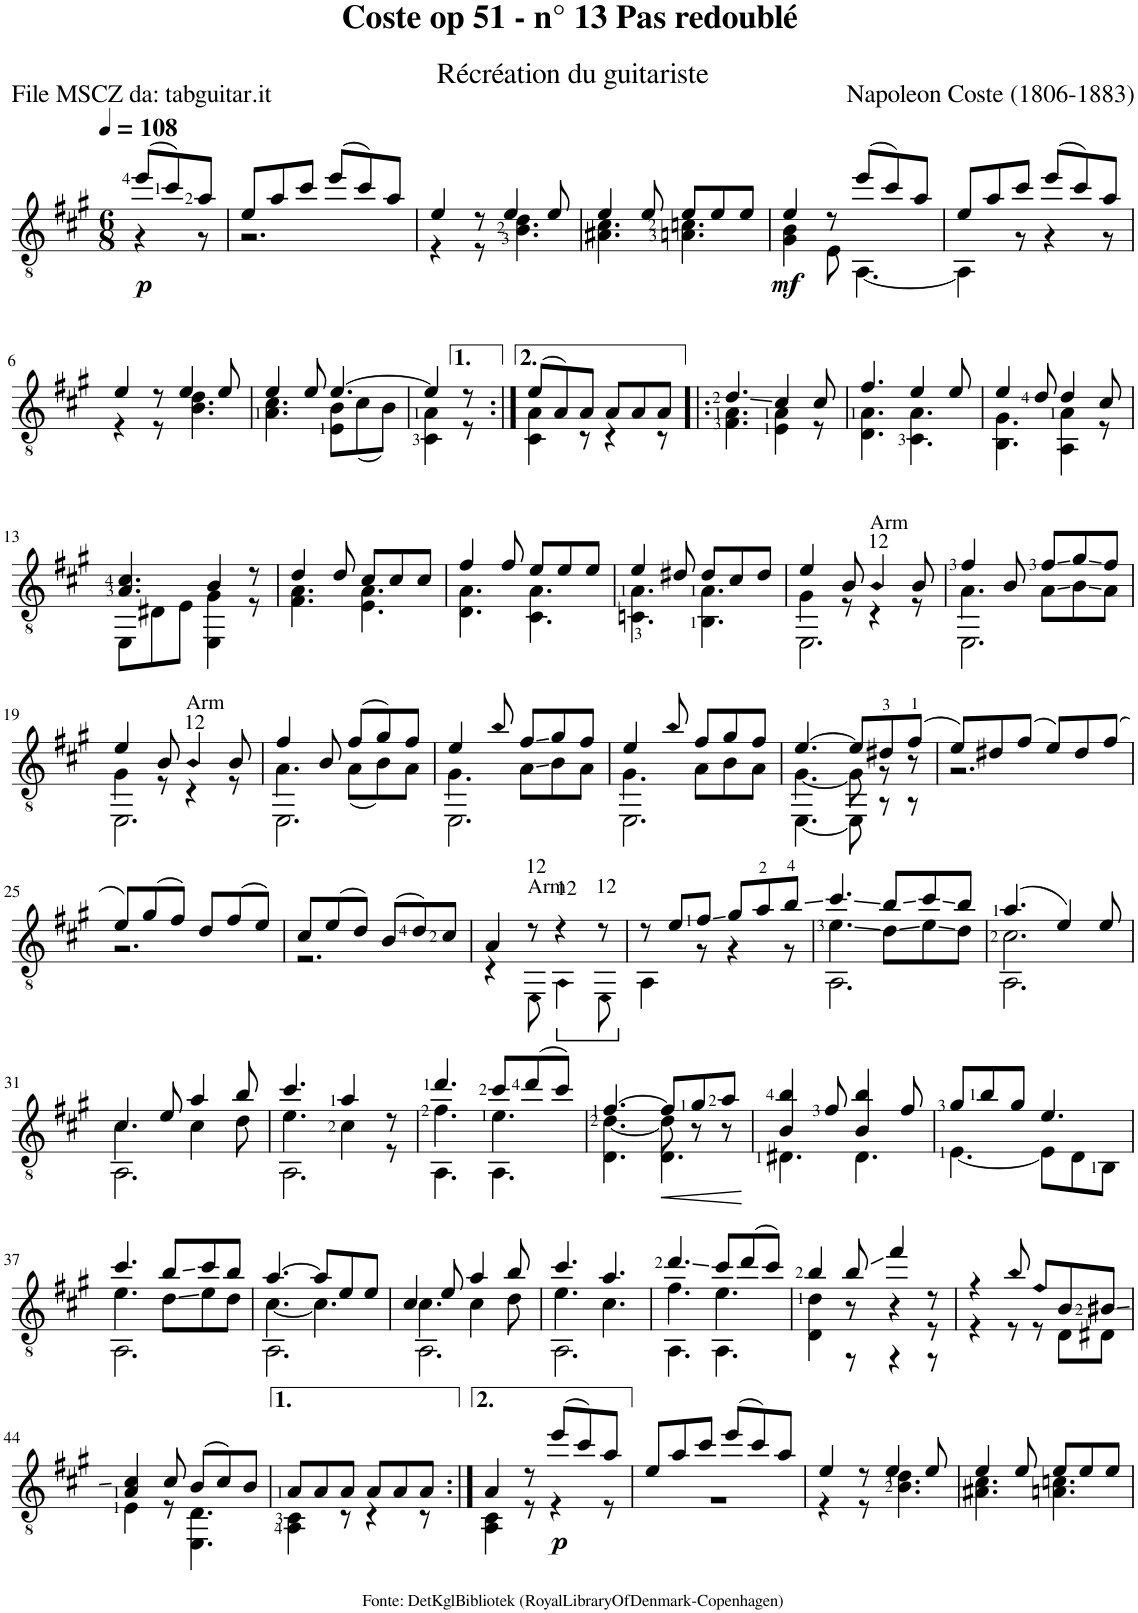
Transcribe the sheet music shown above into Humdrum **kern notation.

**kern	**dynam
*part1	*part1
*staff1	*staff1
*I"Guitar	*
*I'Guit.	*
*clefGv2	*
*k[f#c#g#]	*
*M6/8	*
*MM108	*
=	=
*^	*
!	!	!LO:DY:b
(8ee/L	4r	p
8cc#/)	.	.
8a/J	8r	.
=1	=1	=1
8e/L	2.r	.
8a/	.	.
8cc#/J	.	.
(8ee/L	.	.
8cc#/)	.	.
8a/J	.	.
=2	=2	=2
4e/	4r	.
8r	8r	.
4e/	4.B\ 4.d\	.
8e/	.	.
=3	=3	=3
4e/	4.A#X\ 4.c#\	.
8e/	.	.
8e/L	4.An\ 4.cn\	.
8e/	.	.
8e/J	.	.
=4	=4	=4
!	!	!LO:DY:b
4e/	4G#\ 4B\	mf
8r	8E\	.
(8ee/L	[4.AA\	.
8cc#/)	.	.
8a/J	.	.
=5	=5	=5
8e/L	4AA\]	.
8a/	.	.
8cc#/J	8r	.
(8ee/L	4r	.
8cc#/)	.	.
8a/J	8r	.
!!LO:LB:g=z	!!
=6	=6	=6
4e/	4r	.
8r	8r	.
4e/	4.B\ 4.d\	.
8e/	.	.
=7	=7	=7
4e/	4.A\ 4.c#\	.
8e/	.	.
[4.e/	8E\ 8B\L	.
.	(8c#\	.
.	8B\J)	.
=8	=8	=8
4e/]	4C#\ 4A\	.
8r	8r	.
=9:|!	=9:|!	=9:|!
(8e/L	4C#\ 4A\	.
8A/)	.	.
8A/J	8r	.
8A/L	4r	.
8A/	.	.
8A/J	8r	.
=10!|:	=10!|:	=10!|:
4.d/	4.F#\ 4.A\	.
4c#/	4E\ 4A\	.
8c#/	8r	.
=11	=11	=11
4.f#/	4.D\ 4.A\	.
4e/	4.C#\ 4.A\	.
8e/	.	.
=12	=12	=12
4e/	4.BB\ 4.G#\	.
8d/	.	.
4d/	4AA\ 4A\	.
8c#/	8r	.
!!LO:LB:g=z	!!
=13	=13	=13
4.A/ 4.c#/	8EE\L	.
.	8D#X\	.
.	8E\J	.
4B/	4EE\ 4G#\	.
8r	8r	.
=14	=14	=14
4d/	4.F#\ 4.A\	.
8d/	.	.
8c#/L	4.E\ 4.A\	.
8c#/	.	.
8c#/J	.	.
=15	=15	=15
4f#/	4.D\ 4.A\	.
8f#/	.	.
8e/L	4.C#\ 4.A\	.
8e/	.	.
8e/J	.	.
=16	=16	=16
4e/	4.Cn\ 4.A\	.
8d#X/	.	.
8d#/L	4.BB\ 4.A\	.
8c#/	.	.
8d#/J	.	.
=17	=17	=17
*	*^	*
4e/	4G#\	2.EE\	.
8B/	8r	.	.
!LO:TX:a:t=12	!	!	!
!LO:TX:a:t=Arm	!	!	!
4B/	4r	.	.
8B/	8r	.	.
=18	=18	=18	=18
4f#/	4.A\	2.EE\	.
8B/	.	.	.
8f#/L	8A\L	.	.
8g#/	8B\	.	.
8f#/J	8A\J	.	.
!!LO:LB:g=z	!!	!!
=19	=19	=19	=19
4e/	4G#\	2.EE\	.
8B/	8r	.	.
!LO:TX:a:t=12	!	!	!
!LO:TX:a:t=Arm	!	!	!
4B/	4r	.	.
8B/	8r	.	.
=20	=20	=20	=20
4f#/	4.A\	2.EE\	.
8B/	.	.	.
(8f#/L	(8A\L	.	.
8g#/)	8B\)	.	.
8f#/J	8A\J	.	.
=21	=21	=21	=21
4e/	4.G#\	2.EE\	.
8b/	.	.	.
8f#/L	8A\L	.	.
8g#/	8B\	.	.
8f#/J	8A\J	.	.
=22	=22	=22	=22
4e/	4.G#\	2.EE\	.
8b/	.	.	.
8f#/L	8A\L	.	.
8g#/	8B\	.	.
8f#/J	8A\J	.	.
=23	=23	=23	=23
[4.e/	[4.G#\	[4.EE\	.
8e/L]	8G#\]	8EE\]	.
8d#X/	8r	8r	.
(8f#/J	8r	8r	.
*	*v	*v	*
=24	=24	=24
8e/L)	2.r	.
8d#X/	.	.
(8f#/J	.	.
8e/L)	.	.
8d#/	.	.
(8f#/J	.	.
!!LO:LB:g=z	!!
=25	=25	=25
8e/L)	2.r	.
(8g#/	.	.
8f#/J)	.	.
8d/L	.	.
(8f#/	.	.
8e/J)	.	.
=26	=26	=26
8c#/L	2.r	.
(8e/	.	.
8d/J)	.	.
(8B/L	.	.
8d/)	.	.
8c#/J	.	.
=27	=27	=27
4A/	4r	.
!LO:TX:a:t=Arm	!	!
!LO:TX:a:t=12	!	!
8r	8EE\	.
*ped	*	*
!LO:TX:a:t=12	!	!
4r	4AA\	.
!LO:TX:a:t=12	!	!
8r	8EE\	.
=28	=28	=28
*Xped	*	*
8r	4AA\	.
8e/L	.	.
8f#/J	8r	.
8g#/L	4r	.
8a/	.	.
8b/J	8r	.
=29	=29	=29
*	*^	*
4.cc#/	4.e\	2.AA\	.
8b/L	8d\L	.	.
8cc#/	8e\	.	.
8b/J	8d\J	.	.
=30	=30	=30	=30
(4.a/	2.c#\	2.AA\	.
4e/)	.	.	.
8e/	.	.	.
!!LO:LB:g=z	!!	!!
=31	=31	=31	=31
4c#/	4.c#\	2.AA\	.
8e/	.	.	.
4a/	4c#\	.	.
8b/	8d\	.	.
=32	=32	=32	=32
4.cc#/	4.e\	2.AA\	.
4a/	4c#\	.	.
8r	8r	.	.
=33	=33	=33	=33
4.dd/	4.f#\	4.AA\	.
8cc#/L	4.e\	4.AA\	.
(8dd/	.	.	.
8cc#/J)	.	.	.
=34	=34	=34	=34
[4.f#/	[4.d\	4.D\	.
!	!	!	!LO:HP:b
8f#/L]	8d\]	4.D\	<
8g#/	8r	.	.
8a/J	8r	.	.
*v	*v	*v	*
.	[
=35	=35
*^	*
4B/ 4b/	4.D#X\	.
8f#/	.	.
4B/ 4b/	4.D#\	.
8f#/	.	.
=36	=36	=36
8g#/L	[4.E\	.
8b/	.	.
8g#/J	.	.
4.e/	8E\L]	.
.	8D\	.
.	8BB\J	.
!!LO:LB:g=z	!!
=37	=37	=37
*	*^	*
4.cc#/	4.e\	2.AA\	.
8b/L	8d\L	.	.
8cc#/	8e\	.	.
8b/J	8d\J	.	.
=38	=38	=38	=38
[4.a/	[4.c#\	2.AA\	.
8a/L]	4.c#\]	.	.
8e/	.	.	.
8e/J	.	.	.
=39	=39	=39	=39
4c#/	4.c#\	2.AA\	.
8e/	.	.	.
4a/	4c#\	.	.
8b/	8d\	.	.
=40	=40	=40	=40
4.cc#/	4.e\	2.AA\	.
4.a/	4.c#\	.	.
=41	=41	=41	=41
4.dd/	4.f#\	4.AA\	.
8cc#/L	4.e\	4.AA\	.
(8dd/	.	.	.
8cc#/J)	.	.	.
=42	=42	=42	=42
4b/	4d\	4D\	.
8b/	8r	8r	.
4ff#/	4r	4r	.
8r	8r	8r	.
*	*v	*v	*
=43	=43	=43
4r	4r	.
8b/	8r	.
8f#/L	8r	.
8B/	8D\L	.
8B#X/J	8D#X\J	.
!!LO:LB:g=z	!!
=44	=44	=44
4A/ 4c#/	4E\	.
8c#/	8r	.
(8B/L	4.EE\ 4.D\	.
8c#/)	.	.
8B/J	.	.
=45	=45	=45
8A/L	4AA\ 4C#\	.
8A/	.	.
8A/J	8r	.
8A/L	4r	.
8A/	.	.
8A/J	8r	.
=46:|!	=46:|!	=46:|!
4A/	4AA\ 4C#\	.
8r	8r	.
!	!	!LO:DY:b
(8ee/L	4r	p
8cc#/)	.	.
8a/J	8r	.
=47	=47	=47
8e/L	2.r	.
8a/	.	.
8cc#/J	.	.
(8ee/L	.	.
8cc#/)	.	.
8a/J	.	.
=48	=48	=48
4e/	4r	.
8r	8r	.
4e/	4.B\ 4.d\	.
8e/	.	.
=49	=49	=49
4e/	4.A#X\ 4.c#\	.
8e/	.	.
8e/L	4.An\ 4.cn\	.
8e/	.	.
8e/J	.	.
*v	*v	*
=	=
*-	*-
